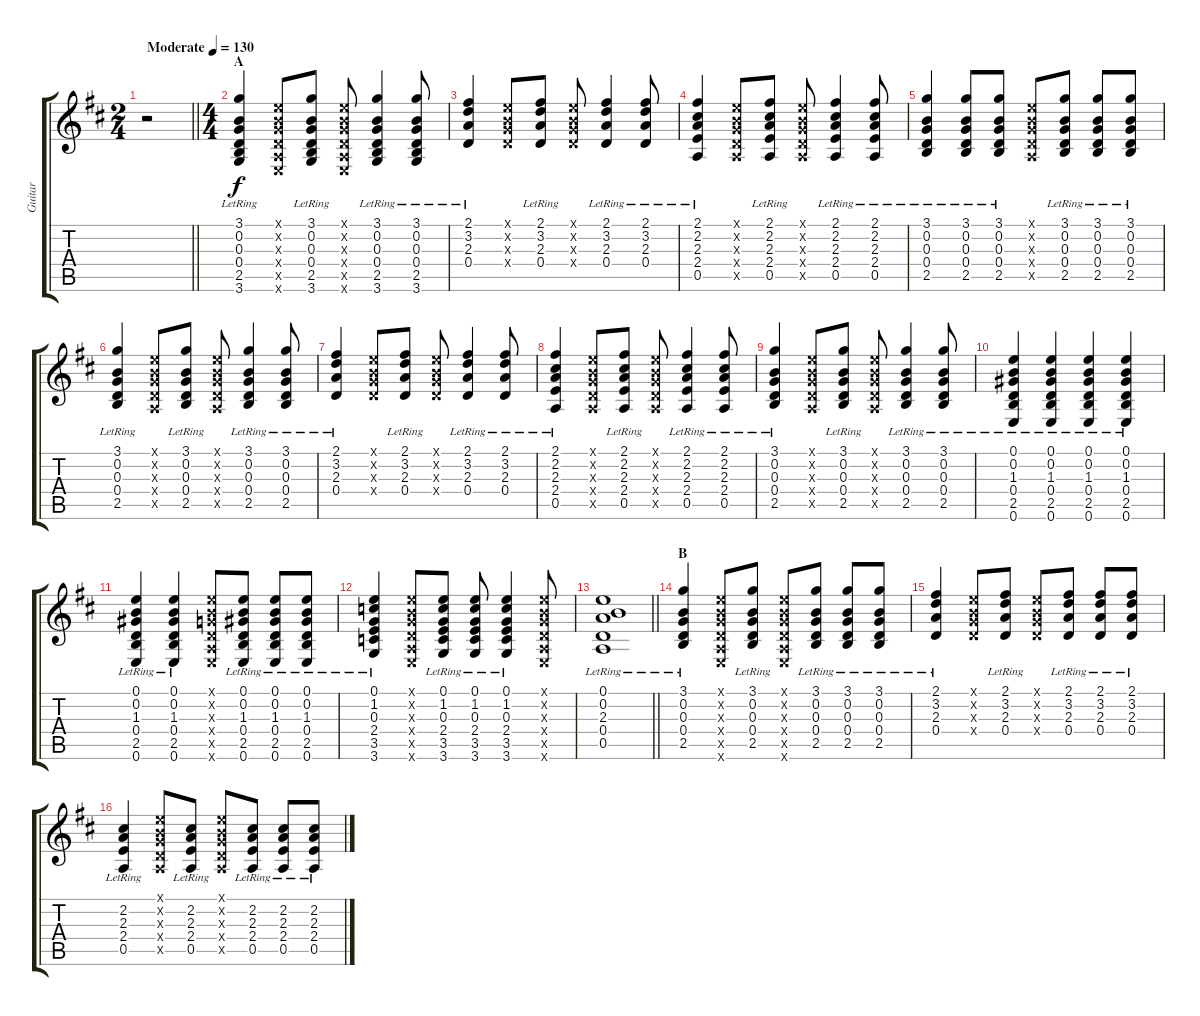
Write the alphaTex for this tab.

\track ("Guitar" "Guitar") {instrument acousticguitarsteel}
\staff {score tabs}
\tuning (E4 B3 G3 D3 A2 E2) {hide}
\ts (2 4)
\tempo (130 "Moderate")
\clef g2
\barLineRight lightlight
\ks d
r.2{dy f instrument acousticguitarsteel} |
\ts (4 4)
\section ("" "A")
(3.1{lr} 0.2{lr} 0.3{lr} 0.4{lr} 2.5{lr} 3.6{lr}).4 (0.1{x} 0.2{x} 0.3{x} 0.4{x} 0.5{x} 0.6{x}).8 (3.1{lr} 0.2{lr} 0.3{lr} 0.4{lr} 2.5{lr} 3.6{lr}).8 (0.1{x} 0.2{x} 0.3{x} 0.4{x} 0.5{x} 0.6{x}).8 (3.1{lr} 0.2{lr} 0.3{lr} 0.4{lr} 2.5{lr} 3.6{lr}).4 (3.1{lr} 0.2{lr} 0.3{lr} 0.4{lr} 2.5{lr} 3.6{lr}).8 |
(2.1{lr} 3.2{lr} 2.3{lr} 0.4{lr}).4 (0.1{x} 0.2{x} 0.3{x} 0.4{x}).8 (2.1{lr} 3.2{lr} 2.3{lr} 0.4{lr}).8 (0.1{x} 0.2{x} 0.3{x} 0.4{x}).8 (2.1{lr} 3.2{lr} 2.3{lr} 0.4{lr}).4 (2.1{lr} 3.2{lr} 2.3{lr} 0.4{lr}).8 |
(2.1{lr} 2.2{lr} 2.3{lr} 2.4{lr} 0.5{lr}).4 (0.1{x} 0.2{x} 0.3{x} 0.4{x} 0.5{x}).8 (2.1{lr} 2.2{lr} 2.3{lr} 2.4{lr} 0.5{lr}).8 (0.1{x} 0.2{x} 0.3{x} 0.4{x} 0.5{x}).8 (2.1{lr} 2.2{lr} 2.3{lr} 2.4{lr} 0.5{lr}).4 (2.1{lr} 2.2{lr} 2.3{lr} 2.4{lr} 0.5{lr}).8 |
(3.1{lr} 0.2{lr} 0.3{lr} 0.4{lr} 2.5{lr}).4 (3.1{lr} 0.2{lr} 0.3{lr} 0.4{lr} 2.5{lr}).8 (3.1{lr} 0.2{lr} 0.3{lr} 0.4{lr} 2.5{lr}).8 (0.1{x} 0.2{x} 0.3{x} 0.4{x} 0.5{x}).8 (3.1{lr} 0.2{lr} 0.3{lr} 0.4{lr} 2.5{lr}).8 (3.1{lr} 0.2{lr} 0.3{lr} 0.4{lr} 2.5{lr}).8 (3.1{lr} 0.2{lr} 0.3{lr} 0.4{lr} 2.5{lr}).8 |
(3.1{lr} 0.2{lr} 0.3{lr} 0.4{lr} 2.5{lr}).4 (0.1{x} 0.2{x} 0.3{x} 0.4{x} 0.5{x}).8 (3.1{lr} 0.2{lr} 0.3{lr} 0.4{lr} 2.5{lr}).8 (0.1{x} 0.2{x} 0.3{x} 0.4{x} 0.5{x}).8 (3.1{lr} 0.2{lr} 0.3{lr} 0.4{lr} 2.5{lr}).4 (3.1{lr} 0.2{lr} 0.3{lr} 0.4{lr} 2.5{lr}).8 |
(2.1{lr} 3.2{lr} 2.3{lr} 0.4{lr}).4 (0.1{x} 0.2{x} 0.3{x} 0.4{x}).8 (2.1{lr} 3.2{lr} 2.3{lr} 0.4{lr}).8 (0.1{x} 0.2{x} 0.3{x} 0.4{x}).8 (2.1{lr} 3.2{lr} 2.3{lr} 0.4{lr}).4 (2.1{lr} 3.2{lr} 2.3{lr} 0.4{lr}).8 |
(2.1{lr} 2.2{lr} 2.3{lr} 2.4{lr} 0.5{lr}).4 (0.1{x} 0.2{x} 0.3{x} 0.4{x} 0.5{x}).8 (2.1{lr} 2.2{lr} 2.3{lr} 2.4{lr} 0.5{lr}).8 (0.1{x} 0.2{x} 0.3{x} 0.4{x} 0.5{x}).8 (2.1{lr} 2.2{lr} 2.3{lr} 2.4{lr} 0.5{lr}).4 (2.1{lr} 2.2{lr} 2.3{lr} 2.4{lr} 0.5{lr}).8 |
(3.1{lr} 0.2{lr} 0.3{lr} 0.4{lr} 2.5{lr}).4 (0.1{x} 0.2{x} 0.3{x} 0.4{x} 0.5{x}).8 (3.1{lr} 0.2{lr} 0.3{lr} 0.4{lr} 2.5{lr}).8 (0.1{x} 0.2{x} 0.3{x} 0.4{x} 0.5{x}).8 (3.1{lr} 0.2{lr} 0.3{lr} 0.4{lr} 2.5{lr}).4 (3.1{lr} 0.2{lr} 0.3{lr} 0.4{lr} 2.5{lr}).8 |
(0.1{lr} 0.2{lr} 1.3{lr} 0.4{lr} 2.5{lr} 0.6{lr}).4 (0.1{lr} 0.2{lr} 1.3{lr} 0.4{lr} 2.5{lr} 0.6{lr}).4 (0.1{lr} 0.2{lr} 1.3{lr} 0.4{lr} 2.5{lr} 0.6{lr}).4 (0.1{lr} 0.2{lr} 1.3{lr} 0.4{lr} 2.5{lr} 0.6{lr}).4 |
(0.1{lr} 0.2{lr} 1.3{lr} 0.4{lr} 2.5{lr} 0.6{lr}).4 (0.1{lr} 0.2{lr} 1.3{lr} 0.4{lr} 2.5{lr} 0.6{lr}).4 (0.1{x} 0.2{x} 0.3{x} 0.4{x} 0.5{x} 0.6{x}).8 (0.1{lr} 0.2{lr} 1.3{lr} 0.4{lr} 2.5{lr} 0.6{lr}).8 (0.1{lr} 0.2{lr} 1.3{lr} 0.4{lr} 2.5{lr} 0.6{lr}).8 (0.1{lr} 0.2{lr} 1.3{lr} 0.4{lr} 2.5{lr} 0.6{lr}).8 |
(0.1{lr} 1.2{lr} 0.3{lr} 2.4{lr} 3.5{lr} 3.6{lr}).4 (0.1{x} 0.2{x} 0.3{x} 0.4{x} 0.5{x} 0.6{x}).8 (0.1{lr} 1.2{lr} 0.3{lr} 2.4{lr} 3.5{lr} 3.6{lr}).8 (0.1{lr} 1.2{lr} 0.3{lr} 2.4{lr} 3.5{lr} 3.6{lr}).8 (0.1{lr} 1.2{lr} 0.3{lr} 2.4{lr} 3.5{lr} 3.6{lr}).4 (0.1{x} 0.2{x} 0.3{x} 0.4{x} 0.5{x} 0.6{x}).8 |
\barLineRight lightlight
(0.1 0.2 2.3 0.4 0.5{lr}).1 |
\section ("" "B")
(3.1{lr} 0.2{lr} 0.3{lr} 0.4{lr} 2.5{lr}).4 (0.1{x} 0.2{x} 0.3{x} 0.4{x} 0.5{x} 0.6{x}).8 (3.1{lr} 0.2{lr} 0.3{lr} 0.4{lr} 2.5{lr}).8 (0.1{x} 0.2{x} 0.3{x} 0.4{x} 0.5{x} 0.6{x}).8 (3.1{lr} 0.2{lr} 0.3{lr} 0.4{lr} 2.5{lr}).8 (3.1{lr} 0.2{lr} 0.3{lr} 0.4{lr} 2.5{lr}).8 (3.1{lr} 0.2{lr} 0.3{lr} 0.4{lr} 2.5{lr}).8 |
(2.1{lr} 3.2{lr} 2.3{lr} 0.4{lr}).4 (0.1{x} 0.2{x} 0.3{x} 0.4{x}).8 (2.1{lr} 3.2{lr} 2.3{lr} 0.4{lr}).8 (0.1{x} 0.2{x} 0.3{x} 0.4{x}).8 (2.1{lr} 3.2{lr} 2.3{lr} 0.4{lr}).8 (2.1{lr} 3.2{lr} 2.3{lr} 0.4{lr}).8 (2.1{lr} 3.2{lr} 2.3{lr} 0.4{lr}).8 |
(2.2{lr} 2.3{lr} 2.4{lr} 0.5{lr}).4 (0.1{x} 0.2{x} 0.3{x} 0.4{x} 0.5{x}).8 (2.2{lr} 2.3{lr} 2.4{lr} 0.5{lr}).8 (0.1{x} 0.2{x} 0.3{x} 0.4{x} 0.5{x}).8 (2.2{lr} 2.3{lr} 2.4{lr} 0.5{lr}).8 (2.2{lr} 2.3{lr} 2.4{lr} 0.5{lr}).8 (2.2{lr} 2.3{lr} 2.4{lr} 0.5{lr}).8
